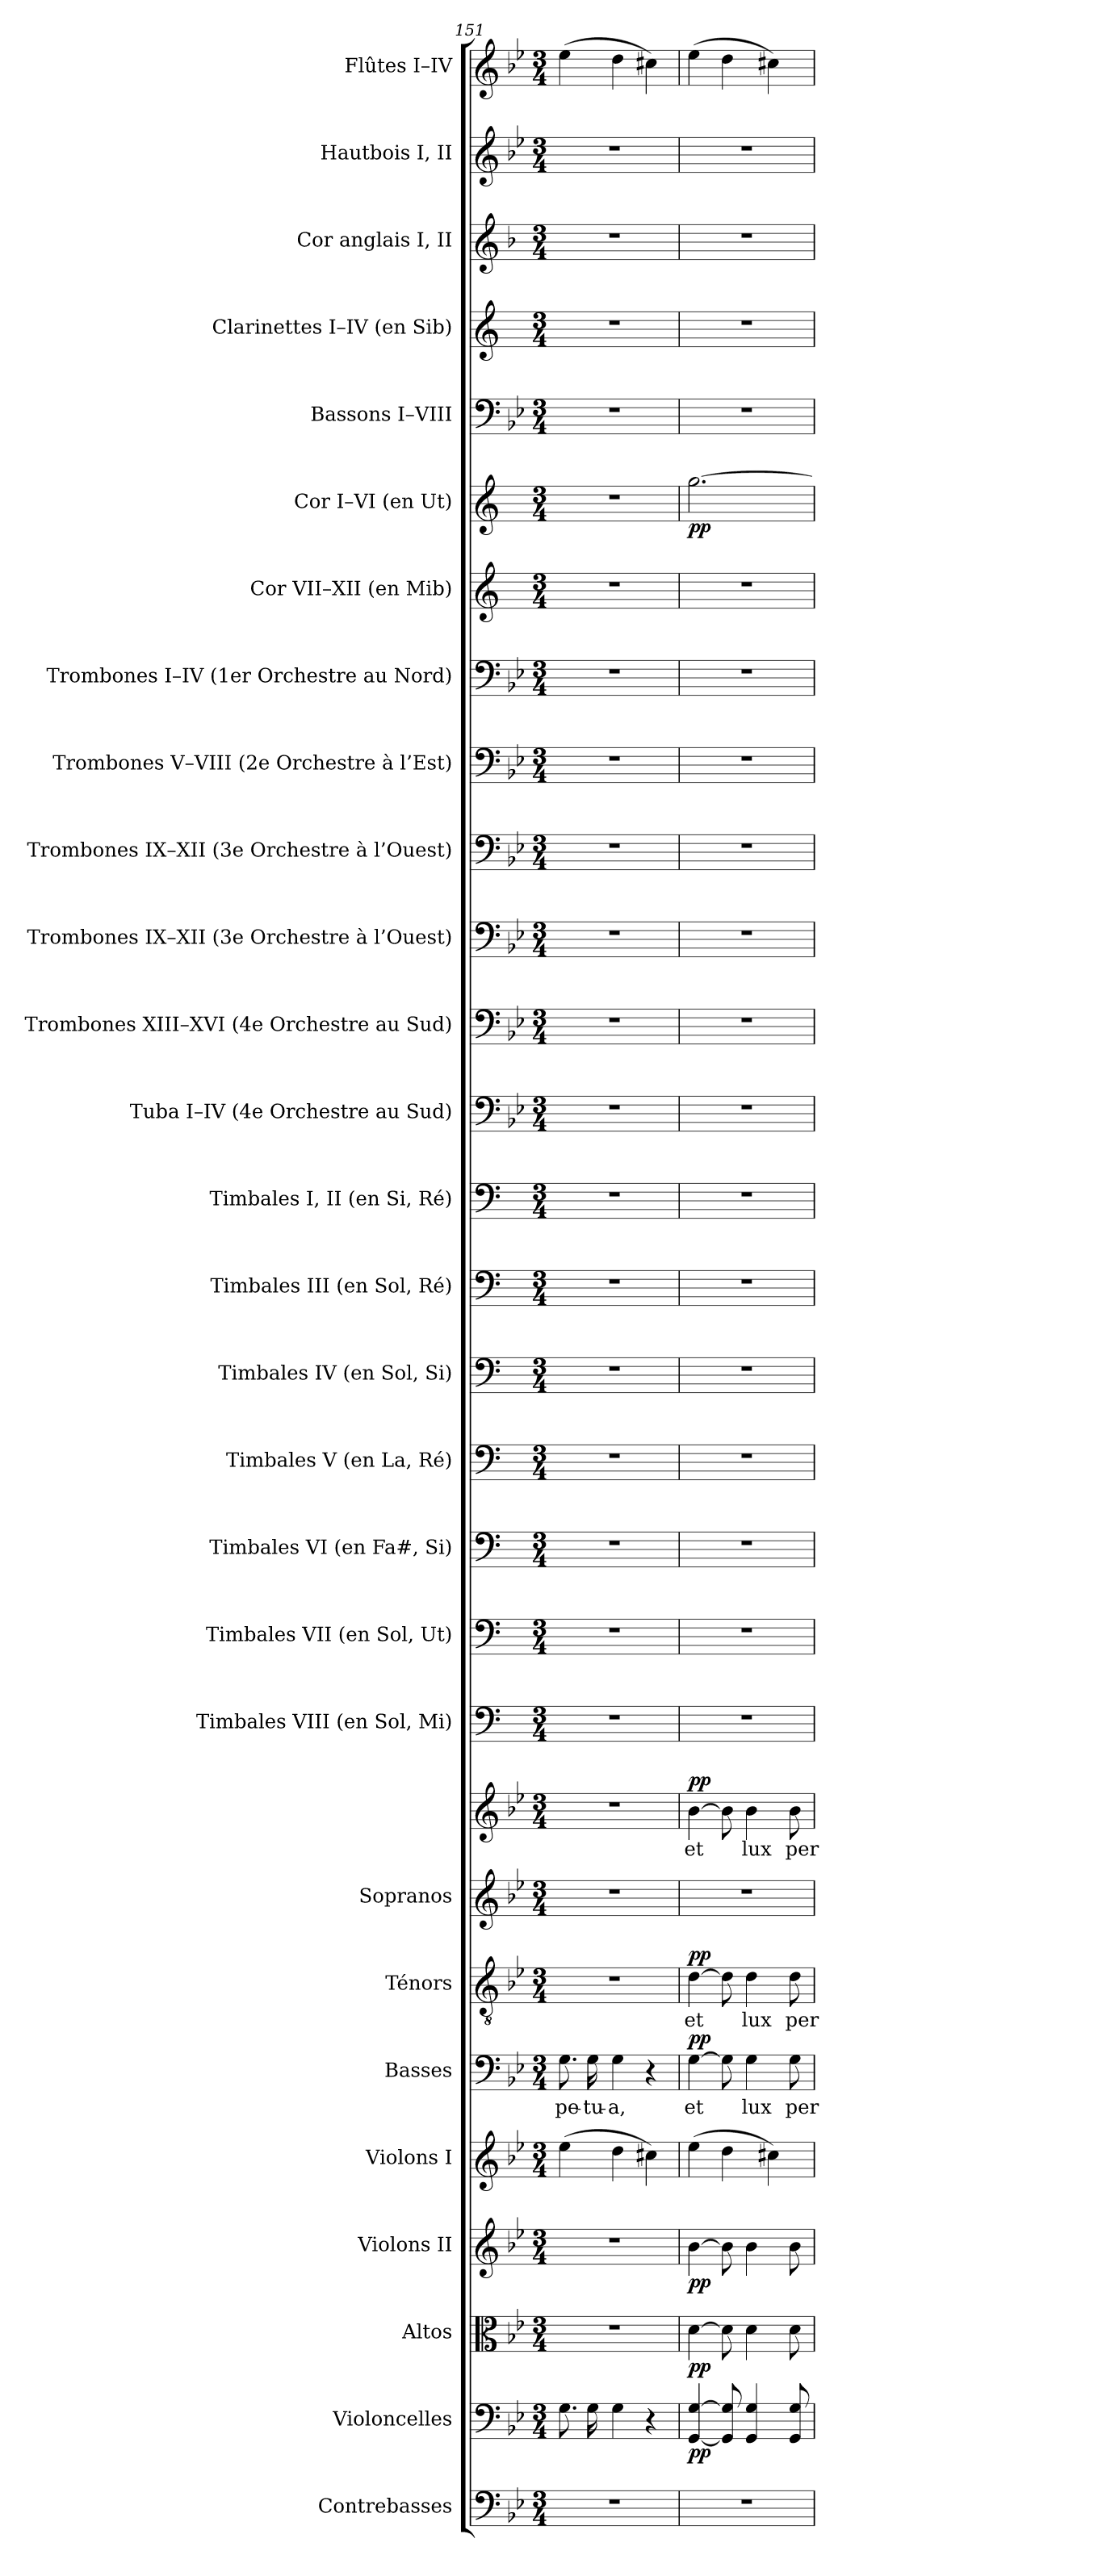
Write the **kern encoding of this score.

**kern	**kern	**dynam	**kern	**dynam	**kern	**dynam	**kern	**kern	**text	**dynam	**kern	**text	**dynam	**kern	**kern	**text	**dynam	**kern	**kern	**kern	**kern	**kern	**kern	**kern	**kern	**kern	**kern	**kern	**kern	**kern	**kern	**kern	**dynam	**kern	**kern	**kern	**kern	**kern
*part28	*part27	*part27	*part26	*part26	*part25	*part25	*part24	*part23	*part23	*part23	*part22	*part22	*part22	*part21	*part21	*part21	*part21	*part20	*part19	*part18	*part17	*part16	*part15	*part14	*part13	*part12	*part11	*part10	*part9	*part8	*part7	*part6	*part6	*part5	*part4	*part3	*part2	*part1
*staff29	*staff28	*staff28	*staff27	*staff27	*staff26	*staff26	*staff25	*staff24	*staff24	*staff24	*staff23	*staff23	*staff23	*staff22	*staff21	*staff21	*staff21/22	*staff20	*staff19	*staff18	*staff17	*staff16	*staff15	*staff14	*staff13	*staff12	*staff11	*staff10	*staff9	*staff8	*staff7	*staff6	*staff6	*staff5	*staff4	*staff3	*staff2	*staff1
*I"Contrebasses	*I"Violoncelles	*	*I"Altos	*	*I"Violons II	*	*I"Violons I	*I"Basses	*	*	*I"Ténors	*	*	*I"Sopranos	*	*	*	*I"Timbales VIII (en Sol, Mi)	*I"Timbales VII (en Sol, Ut)	*I"Timbales VI (en Fa#, Si)	*I"Timbales V (en La, Ré)	*I"Timbales IV (en Sol, Si)	*I"Timbales III (en Sol, Ré)	*I"Timbales I, II (en Si, Ré)	*I"Tuba I–IV (4e Orchestre au Sud)	*I"Trombones XIII–XVI (4e Orchestre au Sud)	*I"Trombones IX–XII (3e Orchestre à l’Ouest)	*I"Trombones IX–XII (3e Orchestre à l’Ouest)	*I"Trombones V–VIII (2e Orchestre à l’Est)	*I"Trombones I–IV (1er Orchestre au Nord)	*I"Cor VII–XII (en Mib)	*I"Cor I–VI (en Ut)	*	*I"Bassons I–VIII	*I"Clarinettes I–IV (en Sib)	*I"Cor anglais I, II	*I"Hautbois I, II	*I"Flûtes I–IV
*I'Cb.	*I'Vlles	*	*I'Altos	*	*I'Vns II	*	*I'Vns I	*I'Basses	*	*	*I'Tén.	*	*	*I'Sopr.	*	*	*	*I'VIII	*I'VII	*I'VI	*I'Timb.  V	*I'IV	*I'III	*I'I, II	*I'Tb.	*I'4e Orchestre	*	*I'Trb.  3e Orchestre	*I'2e Orchestre	*I'1er Orchestre	*I'Cor (Mib)	*I'Cor (Ut)	*	*I'Bns	*I'Cl. (Sib)	*I'C. a.	*I'Hb.	*I'Fl.
*clefF4	*clefF4	*	*clefC3	*	*clefG2	*	*clefG2	*clefF4	*	*	*clefGv2	*	*	*clefG2	*clefG2	*	*	*clefF4	*clefF4	*clefF4	*clefF4	*clefF4	*clefF4	*clefF4	*clefF4	*clefF4	*clefF4	*clefF4	*clefF4	*clefF4	*clefG2	*clefG2	*	*clefF4	*clefG2	*clefG2	*clefG2	*clefG2
*ITrd7c12	*	*	*	*	*	*	*	*	*	*	*ITrd7c12	*	*	*	*	*	*	*	*	*	*	*	*	*	*	*	*	*	*	*	*ITrd5c9	*ITrd7c12	*	*	*ITrd1c2	*ITrd4c7	*	*
*k[b-e-]	*k[b-e-]	*	*k[b-e-]	*	*k[b-e-]	*	*k[b-e-]	*k[b-e-]	*	*	*k[b-e-]	*	*	*k[b-e-]	*k[b-e-]	*	*	*k[]	*k[]	*k[]	*k[]	*k[]	*k[]	*k[]	*k[b-e-]	*k[b-e-]	*k[b-e-]	*k[b-e-]	*k[b-e-]	*k[b-e-]	*k[b-e-a-]	*k[]	*	*k[b-e-]	*k[b-e-]	*k[b-e-]	*k[b-e-]	*k[b-e-]
*B-:	*B-:	*	*B-:	*	*B-:	*	*B-:	*B-:	*	*	*B-:	*	*	*B-:	*B-:	*	*	*C:	*C:	*C:	*C:	*C:	*C:	*C:	*B-:	*B-:	*B-:	*B-:	*B-:	*B-:	*E-:	*C:	*	*B-:	*B-:	*B-:	*B-:	*B-:
*M3/4	*M3/4	*	*M3/4	*	*M3/4	*	*M3/4	*M3/4	*	*	*M3/4	*	*	*M3/4	*M3/4	*	*	*M3/4	*M3/4	*M3/4	*M3/4	*M3/4	*M3/4	*M3/4	*M3/4	*M3/4	*M3/4	*M3/4	*M3/4	*M3/4	*M3/4	*M3/4	*	*M3/4	*M3/4	*M3/4	*M3/4	*M3/4
=151	=151	=151	=151	=151	=151	=151	=151	=151	=151	=151	=151	=151	=151	=151	=151	=151	=151	=151	=151	=151	=151	=151	=151	=151	=151	=151	=151	=151	=151	=151	=151	=151	=151	=151	=151	=151	=151	=151
!LO:N:vis=1	!	!	!LO:N:vis=1	!	!LO:N:vis=1	!	!	!	!	!	!	!	!	!	!	!	!	!	!	!	!	!	!	!	!	!	!	!	!	!	!	!	!	!	!	!	!	!
!	!	!	!	!	!	!	!	!	!LO:LY:b:color=#000000	!	!LO:N:vis=1	!	!	!LO:N:vis=1	!LO:N:vis=1	!	!	!LO:N:vis=1	!LO:N:vis=1	!LO:N:vis=1	!LO:N:vis=1	!LO:N:vis=1	!LO:N:vis=1	!LO:N:vis=1	!LO:N:vis=1	!LO:N:vis=1	!LO:N:vis=1	!LO:N:vis=1	!LO:N:vis=1	!LO:N:vis=1	!LO:N:vis=1	!LO:N:vis=1	!	!LO:N:vis=1	!LO:N:vis=1	!LO:N:vis=1	!LO:N:vis=1	!
2.r	8.Gi\	.	2.r	.	2.r	.	(4ee-i\	8.Gi\	-pe-	.	2.r	.	.	2.r	2.r	.	.	2.r	2.r	2.r	2.r	2.r	2.r	2.r	2.r	2.r	2.r	2.r	2.r	2.r	2.r	2.r	.	2.r	2.r	2.r	2.r	(4ee-i\
!	!	!	!	!	!	!	!	!	!LO:LY:b:color=#000000	!	!	!	!	!	!	!	!	!	!	!	!	!	!	!	!	!	!	!	!	!	!	!	!	!	!	!	!	!
.	16Gi\	.	.	.	.	.	.	16Gi\	-tu-	.	.	.	.	.	.	.	.	.	.	.	.	.	.	.	.	.	.	.	.	.	.	.	.	.	.	.	.	.
!	!	!	!	!	!	!	!	!	!LO:LY:b:color=#000000	!	!	!	!	!	!	!	!	!	!	!	!	!	!	!	!	!	!	!	!	!	!	!	!	!	!	!	!	!
.	4Gi\	.	.	.	.	.	4ddi\	4Gi\	-a,	.	.	.	.	.	.	.	.	.	.	.	.	.	.	.	.	.	.	.	.	.	.	.	.	.	.	.	.	4ddi\
.	4r	.	.	.	.	.	4cc#Xi\)	4r	.	.	.	.	.	.	.	.	.	.	.	.	.	.	.	.	.	.	.	.	.	.	.	.	.	.	.	.	.	4cc#Xi\)
=152	=152	=152	=152	=152	=152	=152	=152	=152	=152	=152	=152	=152	=152	=152	=152	=152	=152	=152	=152	=152	=152	=152	=152	=152	=152	=152	=152	=152	=152	=152	=152	=152	=152	=152	=152	=152	=152	=152
!LO:N:vis=1	!	!	!	!	!	!	!	!	!	!	!	!	!	!	!	!	!	!	!	!	!	!	!	!	!	!	!	!	!	!	!	!	!	!	!	!	!	!
!	!	!	!	!	!	!	!	!	!LO:LY:b:color=#000000	!	!	!	!	!	!	!	!	!	!	!	!	!	!	!	!	!	!	!	!	!	!	!	!	!	!	!	!	!
!	!	!	!	!	!	!	!	!	!	!	!	!LO:LY:b:color=#000000	!	!LO:N:vis=1	!	!	!	!	!	!	!	!	!	!	!	!	!	!	!	!	!	!	!	!	!	!	!	!
!	!	!	!	!	!	!	!	!	!	!	!	!	!	!	!	!LO:LY:b:color=#000000	!	!LO:N:vis=1	!LO:N:vis=1	!LO:N:vis=1	!LO:N:vis=1	!LO:N:vis=1	!LO:N:vis=1	!LO:N:vis=1	!LO:N:vis=1	!LO:N:vis=1	!LO:N:vis=1	!LO:N:vis=1	!LO:N:vis=1	!LO:N:vis=1	!LO:N:vis=1	!	!	!LO:N:vis=1	!LO:N:vis=1	!LO:N:vis=1	!LO:N:vis=1	!
2.r	[<4GGi/ [>4Gi	pp	[>4di\	pp	[>4b-i\	pp	(4ee-i\	[>4Gi\	et	pp	[>4Di\	et	pp	2.r	[>4b-i\	et	pp	2.r	2.r	2.r	2.r	2.r	2.r	2.r	2.r	2.r	2.r	2.r	2.r	2.r	2.r	[>2.gi\	pp	2.r	2.r	2.r	2.r	(4ee-i\
.	8GGi/] 8Gi]	.	8di\]	.	8b-i\]	.	4ddi\	8Gi\]	.	.	8Di\]	.	.	.	8b-i\]	.	.	.	.	.	.	.	.	.	.	.	.	.	.	.	.	.	.	.	.	.	.	4ddi\
!	!	!	!	!	!	!	!	!	!LO:LY:b:color=#000000	!	!	!	!	!	!	!	!	!	!	!	!	!	!	!	!	!	!	!	!	!	!	!	!	!	!	!	!	!
!	!	!	!	!	!	!	!	!	!	!	!	!LO:LY:b:color=#000000	!	!	!	!	!	!	!	!	!	!	!	!	!	!	!	!	!	!	!	!	!	!	!	!	!	!
!	!	!	!	!	!	!	!	!	!	!	!	!	!	!	!	!LO:LY:b:color=#000000	!	!	!	!	!	!	!	!	!	!	!	!	!	!	!	!	!	!	!	!	!	!
.	4GGi/ 4Gi	.	4di\	.	4b-i\	.	.	4Gi\	lux	.	4Di\	lux	.	.	4b-i\	lux	.	.	.	.	.	.	.	.	.	.	.	.	.	.	.	.	.	.	.	.	.	.
.	.	.	.	.	.	.	4cc#Xi\)	.	.	.	.	.	.	.	.	.	.	.	.	.	.	.	.	.	.	.	.	.	.	.	.	.	.	.	.	.	.	4cc#Xi\)
!	!	!	!	!	!	!	!	!	!LO:LY:b:color=#000000	!	!	!	!	!	!	!	!	!	!	!	!	!	!	!	!	!	!	!	!	!	!	!	!	!	!	!	!	!
!	!	!	!	!	!	!	!	!	!	!	!	!LO:LY:b:color=#000000	!	!	!	!	!	!	!	!	!	!	!	!	!	!	!	!	!	!	!	!	!	!	!	!	!	!
!	!	!	!	!	!	!	!	!	!	!	!	!	!	!	!	!LO:LY:b:color=#000000	!	!	!	!	!	!	!	!	!	!	!	!	!	!	!	!	!	!	!	!	!	!
.	8GGi/ 8Gi	.	8di\	.	8b-i\	.	.	8Gi\	per-	.	8Di\	per-	.	.	8b-i\	per-	.	.	.	.	.	.	.	.	.	.	.	.	.	.	.	.	.	.	.	.	.	.
=	=	=	=	=	=	=	=	=	=	=	=	=	=	=	=	=	=	=	=	=	=	=	=	=	=	=	=	=	=	=	=	=	=	=	=	=	=	=
*-	*-	*-	*-	*-	*-	*-	*-	*-	*-	*-	*-	*-	*-	*-	*-	*-	*-	*-	*-	*-	*-	*-	*-	*-	*-	*-	*-	*-	*-	*-	*-	*-	*-	*-	*-	*-	*-	*-
